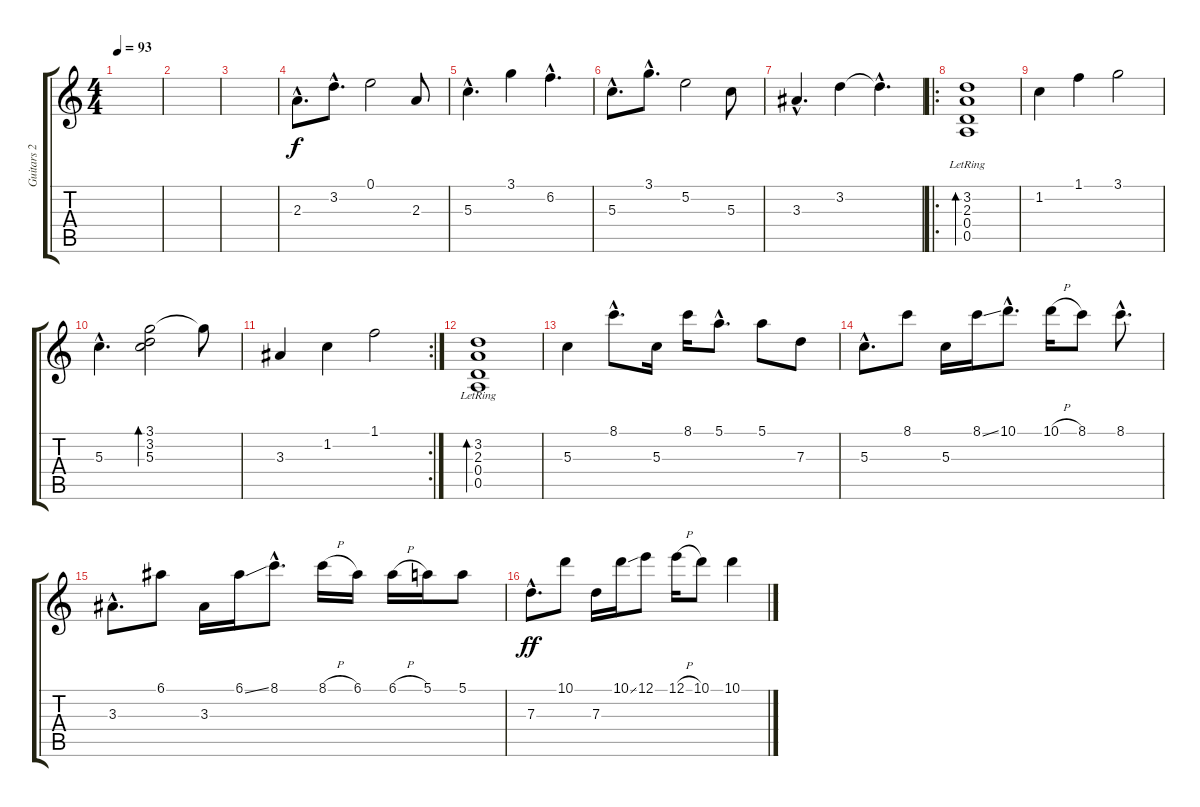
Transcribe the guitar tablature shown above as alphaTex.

\track ("Guitars 2" "Guitars 2") {instrument electricguitarjazz}
\staff {score tabs}
\tuning (E4 B3 G3 D3 A2 D2) {hide}
\ts (4 4)
\tempo 93
\clef g2
\ks c
|
|
|
2.3{hac}.8{d dy f} 3.2{hac}.8{d} 0.1.2 2.3.8 |
5.3{hac}.4{d} 3.1.4 6.2{hac}.4{d} |
5.3{hac}.8{d} 3.1{hac}.8{d} 5.2.2 5.3.8 |
3.3{hac}.4{d} 3.2.4 3.2{hac t}.4{d} |
\ro
(3.2 2.3{lr} 0.4 0.5{lr}).1{bd 240} |
1.2.4 1.1.4 3.1.2 |
5.3{hac}.4{d} (3.1 3.2 5.3).2{bd 240} 3.1{t}.8 |
\rc 2
3.3.4 1.2.4 1.1.2 |
(3.2 2.3{lr} 0.4 0.5{lr}).1{bd 240} |
5.3.4 8.1{hac}.8{d} 5.3.16 8.1.16 5.1{hac}.8{d} 5.1.8 7.3.8 |
5.3{hac}.8{d} 8.1.8 5.3.16 8.1{ss}.16 10.1{hac}.8{d} 10.1{h}.16 8.1.8 8.1{hac}.8{d} |
3.3{hac}.8{d} 6.1.8 3.3.16 6.1{ss}.16 8.1{hac}.8{d} 8.1{h}.16 6.1.16 6.1{h}.16 5.1.16 5.1.8 |
7.3{hac}.8{d dy ff} 10.1.8 7.3.16 10.1{ss}.16 12.1.8 12.1{h}.16 10.1.8 10.1.4
